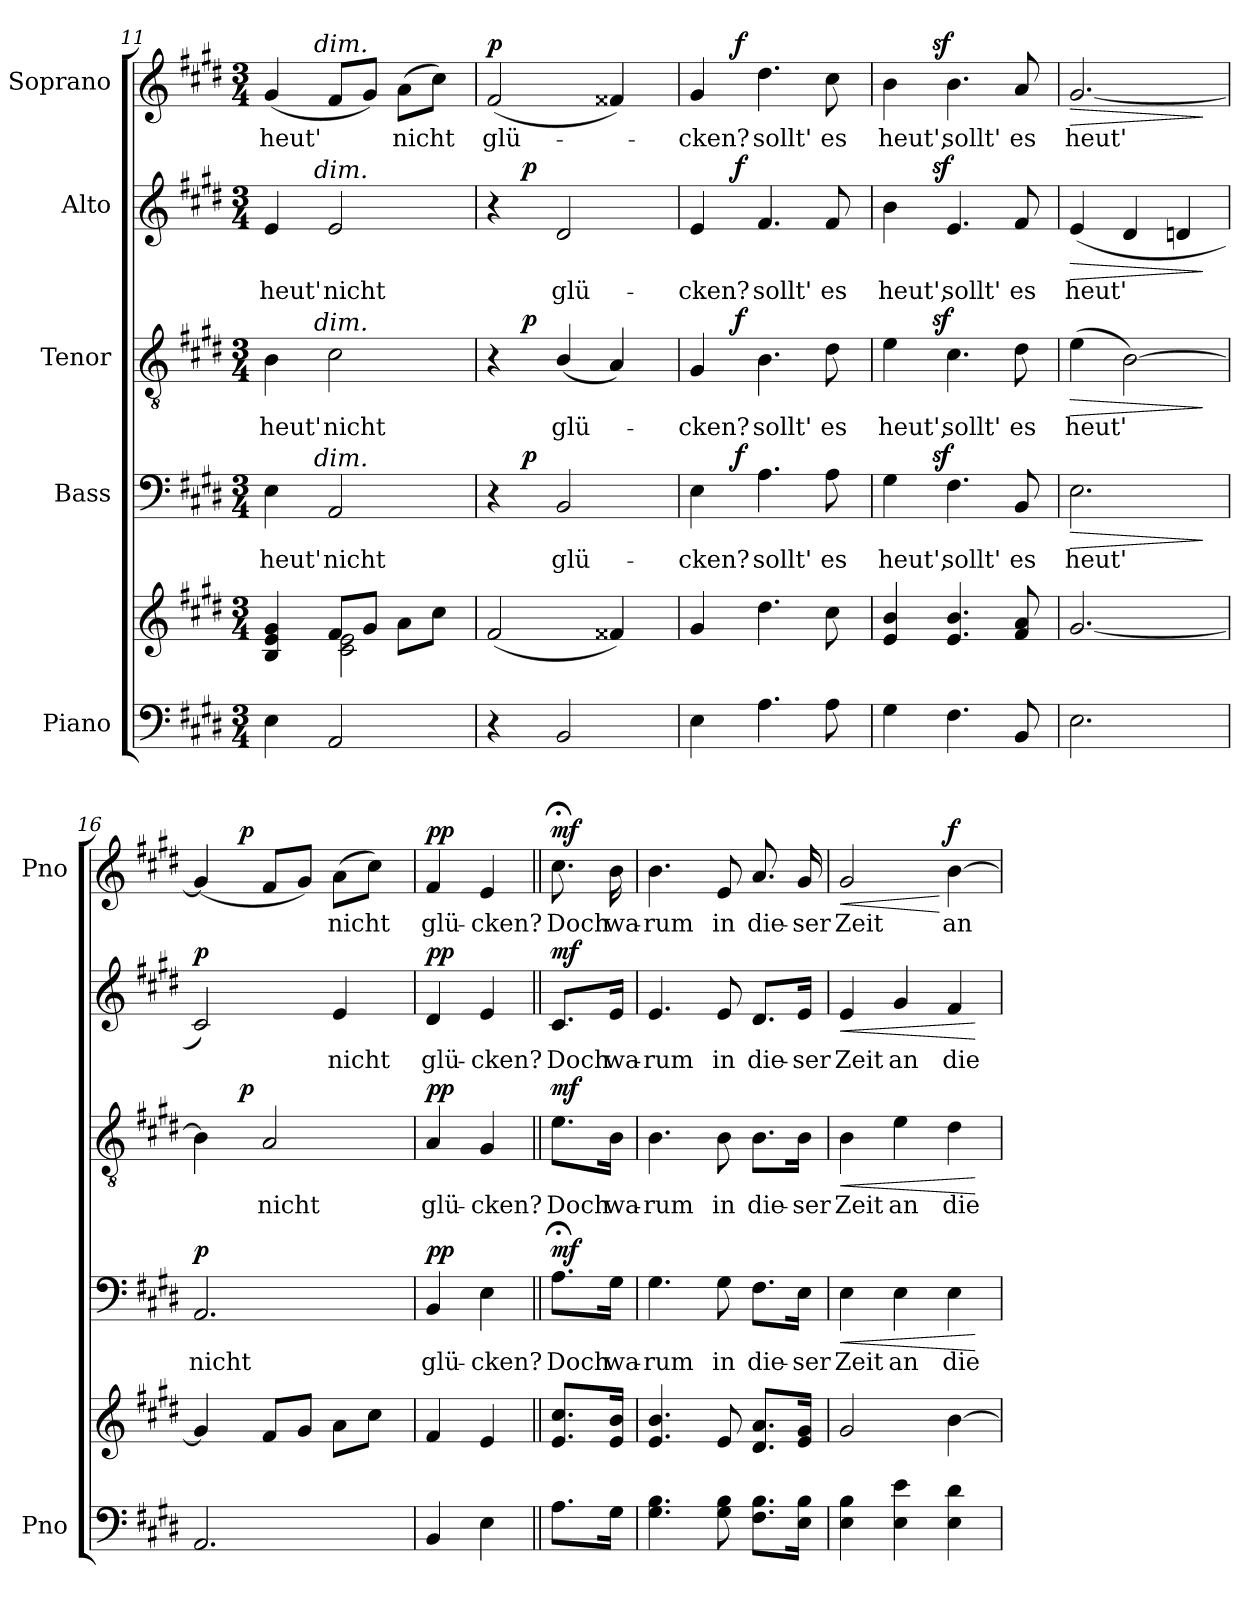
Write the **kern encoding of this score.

**kern	**kern	**kern	**text	**dynam	**kern	**text	**dynam	**kern	**text	**dynam	**kern	**text	**dynam
*part5	*part5	*part4	*part4	*part4	*part3	*part3	*part3	*part2	*part2	*part2	*part1	*part1	*part1
*staff6	*staff5	*staff4	*staff4	*staff4	*staff3	*staff3	*staff3	*staff2	*staff2	*staff2	*staff1	*staff1	*staff1
*I"Piano	*	*I"Bass	*	*	*I"Tenor	*	*	*I"Alto	*	*	*I"Soprano	*	*
*I'Pno	*	*	*	*	*	*	*	*	*	*	*I'Pno	*	*
*clefF4	*clefG2	*clefF4	*	*	*clefGv2	*	*	*clefG2	*	*	*clefG2	*	*
*k[f#c#g#d#]	*k[f#c#g#d#]	*k[f#c#g#d#]	*	*	*k[f#c#g#d#]	*	*	*k[f#c#g#d#]	*	*	*k[f#c#g#d#]	*	*
*E:	*E:	*E:	*	*	*E:	*	*	*E:	*	*	*E:	*	*
*M3/4	*M3/4	*M3/4	*	*	*M3/4	*	*	*M3/4	*	*	*M3/4	*	*
=11	=11	=11	=11	=11	=11	=11	=11	=11	=11	=11	=11	=11	=11
*	*^	*^	*	*	*^	*	*	*^	*	*	*^	*	*
4E\	4B/ 4e/ 4g#/	4ryy	4E\	8..ryy	heut'	.	4B\	8..ryy	heut'	.	4e/	8..ryy	heut'	.	(4g#/	8..ryy	heut'	.
!	!	!	!	!	!	!	!	!	!	!	!	!	!	!	!	!LO:TX:a:i:t=dim.	!	!
!	!	!	!	!	!	!	!	!	!	!	!	!LO:TX:a:i:t=dim.	!	!	!	!	!	!
!	!	!	!	!	!	!	!	!LO:TX:a:i:t=dim.	!	!	!	!	!	!	!	!	!	!
!	!	!	!	!LO:TX:a:i:t=dim.	!	!	!	!	!	!	!	!	!	!	!	!	!	!
.	.	.	.	2ryy	.	.	.	2ryy	.	.	.	2ryy	.	.	.	2ryy	.	.
2AA/	8f#/L	2c#\ 2e\	2AA/	.	nicht	.	2c#\	.	nicht	.	2e/	.	nicht	.	8f#/L	.	.	.
.	8g#/J	.	.	.	.	.	.	.	.	.	.	.	.	.	8g#/J)	.	.	.
.	8a\L	.	.	.	.	.	.	.	.	.	.	.	.	.	(8a\L	.	nicht	.
.	8cc#\J	.	.	.	.	.	.	.	.	.	.	.	.	.	8cc#\J)	.	.	.
.	.	.	.	32ryy	.	.	.	32ryy	.	.	.	32ryy	.	.	.	32ryy	.	.
=12	=12	=12	=12	=12	=12	=12	=12	=12	=12	=12	=12	=12	=12	=12	=12	=12	=12	=12
!	!	!	!	!	!	!	!	!	!	!	!	!	!	!	!	!	!	!LO:DY:a
*	*v	*v	*	*	*	*	*	*	*	*	*	*	*	*	*v	*v	*	*
4r	(2f#/	4r	8ryy	.	.	4r	8ryy	.	.	4r	8ryy	.	.	(2f#/	glü-	p
!	!	!	!	!	!LO:DY:a	!	!	!	!LO:DY:a	!	!	!	!LO:DY:a	!	!	!
.	.	.	2ryy	.	p	.	2ryy	.	p	.	2ryy	.	p	.	.	.
2BB/	.	2BB/	.	glü-	.	(4B/	.	glü-	.	2d#/	.	glü-	.	.	.	.
.	4f##/)	.	.	.	.	4A/)	.	.	.	.	.	.	.	4f##X/)	.	.
.	.	.	8ryy	.	.	.	8ryy	.	.	.	8ryy	.	.	.	.	.
!!LO:LB:g=z
=13	=13	=13	=13	=13	=13	=13	=13	=13	=13	=13	=13	=13	=13	=13	=13	=13
*	*	*	*	*	*	*	*	*	*	*	*	*	*	*^	*	*
4E\	4g#/	4E\	8.ryy	-­cken?	.	4G#/	8.ryy	-­cken?	.	4e/	8.ryy	-­cken?	.	4g#/	8.ryy	-­cken?	.
!	!	!	!	!	!LO:DY:a	!	!	!	!LO:DY:a	!	!	!	!LO:DY:a	!	!	!	!LO:DY:a
.	.	.	2ryy	.	f	.	2ryy	.	f	.	2ryy	.	f	.	2ryy	.	f
4.A\	4.dd#\	4.A\	.	sollt'	.	4.B\	.	sollt'	.	4.f#/	.	sollt'	.	4.dd#\	.	sollt'	.
8A\	8cc#\	8A\	.	es	.	8d#\	.	es	.	8f#/	.	es	.	8cc#\	.	es	.
.	.	.	16ryy	.	.	.	16ryy	.	.	.	16ryy	.	.	.	16ryy	.	.
=14	=14	=14	=14	=14	=14	=14	=14	=14	=14	=14	=14	=14	=14	=14	=14	=14	=14
4G#\	4e/ 4b/	4G#\	8..ryy	heut',	.	4e\	8..ryy	heut',	.	4b\	8..ryy	heut',	.	4b\	8..ryy	heut',	.
!	!	!	!	!	!LO:DY:a	!	!	!	!LO:DY:a	!	!	!	!LO:DY:a	!	!	!	!LO:DY:a
.	.	.	2ryy	.	sf	.	2ryy	.	sf	.	2ryy	.	sf	.	2ryy	.	sf
4.F#\	4.e/ 4.b/	4.F#\	.	sollt'	.	4.c#\	.	sollt'	.	4.e/	.	sollt'	.	4.b\	.	sollt'	.
8BB/	8f#/ 8a/	8BB/	.	es	.	8d#\	.	es	.	8f#/	.	es	.	8a/	.	es	.
.	.	.	32ryy	.	.	.	32ryy	.	.	.	32ryy	.	.	.	32ryy	.	.
=15	=15	=15	=15	=15	=15	=15	=15	=15	=15	=15	=15	=15	=15	=15	=15	=15	=15
!	!	!	!	!	!LO:HP:b	!	!	!	!LO:HP:b	!	!	!	!LO:HP:b	!	!	!	!LO:HP:b
*	*	*v	*v	*	*	*	*	*	*	*v	*v	*	*	*v	*v	*	*
*	*	*	*	*	*v	*v	*	*	*	*	*	*	*	*
2.E\	[2.g#/	2.E\	heut'	>	(4e\	heut'	>	(4e/	heut'	>	[2.g#/	heut'	>
.	.	.	.	.	[2B\)	.	.	4d#/	.	.	.	.	.
.	.	.	.	.	.	.	.	4dn/	.	.	.	.	.
.	.	.	.	]	.	.	]	.	.	]	.	.	]
=16	=16	=16	=16	=16	=16	=16	=16	=16	=16	=16	=16	=16	=16
!	!	!	!	!LO:DY:a	!	!	!	!	!	!LO:DY:a	!	!	!
*	*	*	*	*	*^	*	*	*	*	*	*^	*	*
2.AA/	4g#/]	2.AA/	nicht	p	4B\]	8.ryy	.	.	2c#/)	.	p	(4g#/]	8.ryy	.	.
!	!	!	!	!	!	!	!	!LO:DY:a	!	!	!	!	!	!	!LO:DY:a
.	.	.	.	.	.	2ryy	.	p	.	.	.	.	2ryy	.	p
.	8f#/L	.	.	.	2A/	.	nicht	.	.	.	.	8f#/L	.	.	.
.	8g#/J	.	.	.	.	.	.	.	.	.	.	8g#/J)	.	.	.
.	8a\L	.	.	.	.	.	.	.	4e/	nicht	.	(8a\L	.	nicht	.
.	8cc#\J	.	.	.	.	.	.	.	.	.	.	8cc#\J)	.	.	.
.	.	.	.	.	.	16ryy	.	.	.	.	.	.	16ryy	.	.
=17	=17	=17	=17	=17	=17	=17	=17	=17	=17	=17	=17	=17	=17	=17	=17
!	!	!	!	!LO:DY:a	!	!	!	!LO:DY:a	!	!	!LO:DY:a	!	!	!	!LO:DY:a
*	*	*	*	*	*v	*v	*	*	*	*	*	*v	*v	*	*
4BB/	4f#/	4BB/	glü-	pp	4A/	glü-	pp	4d#/	glü-	pp	4f#/	glü-	pp
4E\	4e/	4E\	-­cken?	.	4G#/	-­cken?	.	4e/	-­cken?	.	4e/	-­cken?	.
=18||	=18||	=18||	=18||	=18||	=18||	=18||	=18||	=18||	=18||	=18||	=18||	=18||	=18||
!	!	!	!	!LO:DY:a	!	!	!LO:DY:a	!	!	!LO:DY:a	!	!	!LO:DY:a
8.A\L	8.e/ 8.cc#/L	8.A;\L	Doch	mf	8.e\L	Doch	mf	8.c#/L	Doch	mf	8.cc#;<\	Doch	mf
16G#\Jk	16e/ 16b/Jk	16G#\Jk	wa-	.	16B\Jk	wa-	.	16e/Jk	wa-	.	16b\	wa-	.
=19	=19	=19	=19	=19	=19	=19	=19	=19	=19	=19	=19	=19	=19
4.G#\ 4.B\	4.e/ 4.b/	4.G#\	-rum	.	4.B\	-rum	.	4.e/	-rum	.	4.b\	-rum	.
8G#\ 8B\	8e/	8G#\	in	.	8B\	in	.	8e/	in	.	8e/	in	.
8.F#\ 8.B\L	8.d#/ 8.a/L	8.F#\L	die-	.	8.B\L	die-	.	8.d#/L	die-	.	8.a/	die-	.
16E\ 16B\Jk	16e/ 16g#/Jk	16E\Jk	-ser	.	16B\Jk	-ser	.	16e/Jk	-ser	.	16g#/	-ser	.
!!LO:PB:g=z
=20	=20	=20	=20	=20	=20	=20	=20	=20	=20	=20	=20	=20	=20
!	!	!	!	!LO:HP:b	!	!	!LO:HP:b	!	!	!LO:HP:b	!	!	!LO:HP:b
4E\ 4B\	2g#/	4E\	Zeit	<	4B\	Zeit	<	4e/	Zeit	<	2g#/	Zeit	<
4E\ 4e\	.	4E\	an	.	4e\	an	.	4g#/	an	.	.	.	.
!	!	!	!	!	!	!	!	!	!	!	!	!	!LO:DY:n=1:a
4E\ 4d#\	[4b\	4E\	die	.	4d#\	die	.	4f#/	die	.	[4b\	an	[ f
.	.	.	.	[	.	.	[	.	.	[	.	.	.
=	=	=	=	=	=	=	=	=	=	=	=	=	=
*-	*-	*-	*-	*-	*-	*-	*-	*-	*-	*-	*-	*-	*-
